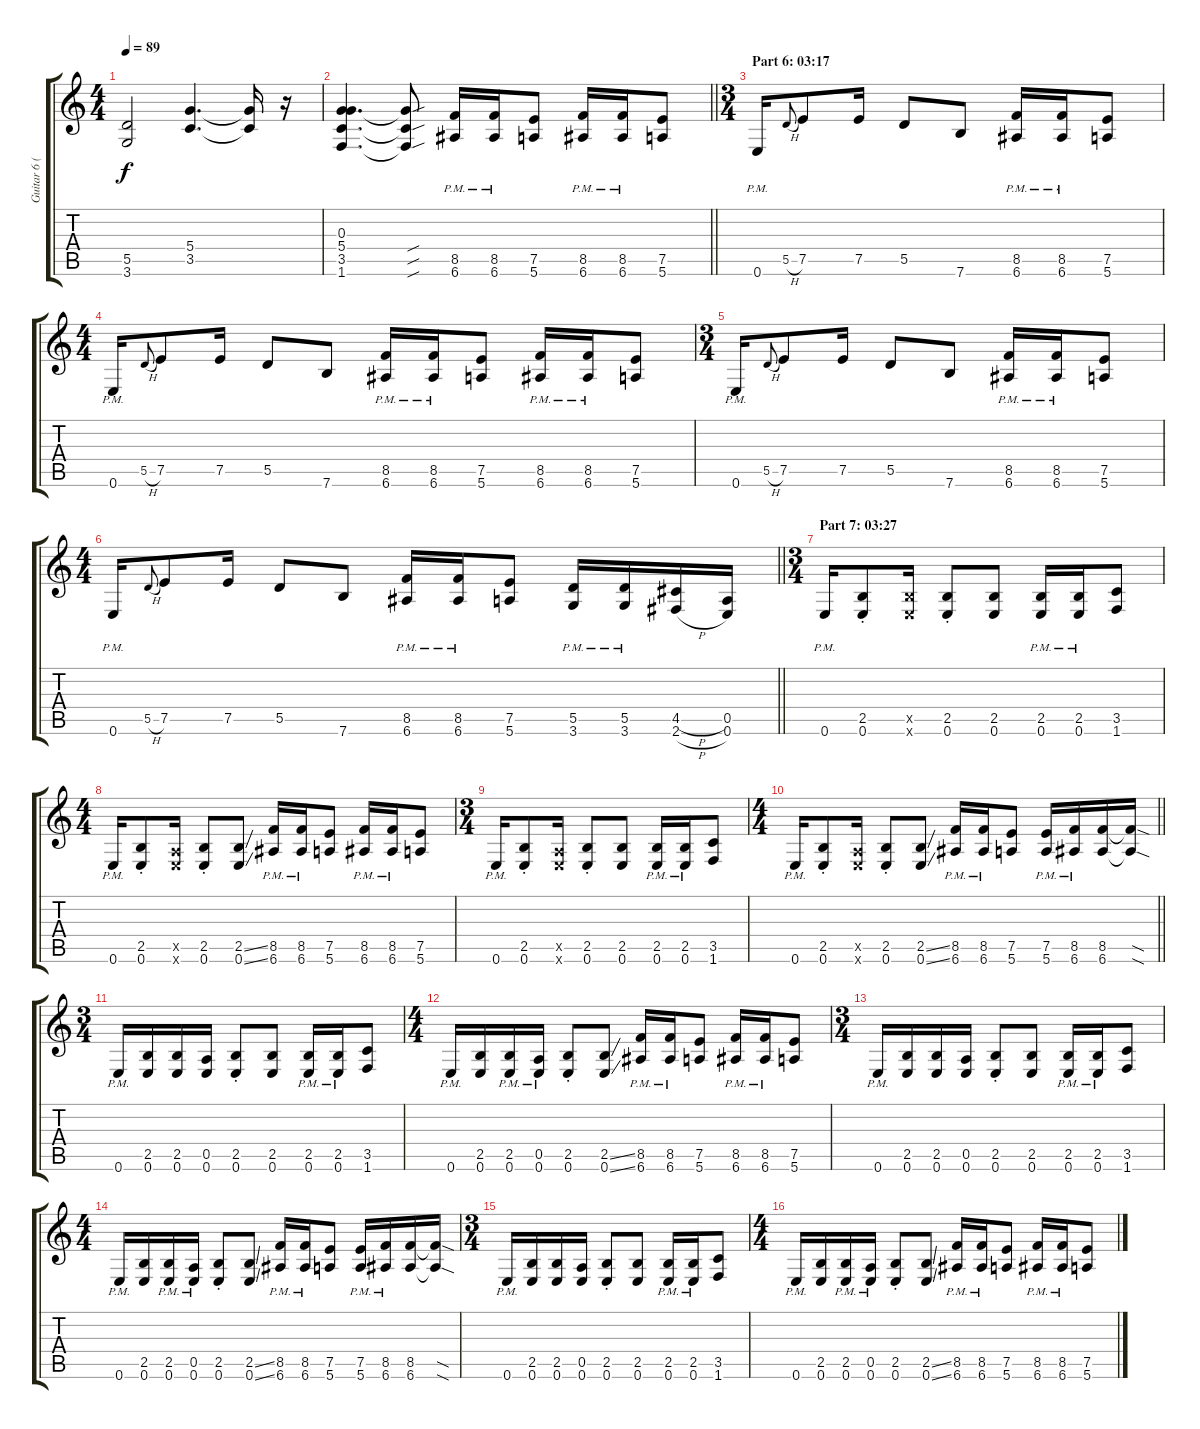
\track ("Guitar 6 (Distortion)" "Guitar 6 (") {instrument distortionguitar}
\staff {score tabs}
\tuning (E4 B3 G3 D3 A2 E2) {hide}
\ts (4 4)
\tempo 89
\clef g2
\ks c
(5.5 3.6).2{dy f} (5.4 3.5).4{d} (5.4{t} 3.5{t}).16 r.16 |
\barLineRight lightlight
(0.3 5.4 3.5 1.6).4{d} (5.4{sou t} 3.5{sou t} 1.6{sou t}).8 (8.5{pm} 6.6{pm}).16 (8.5{pm} 6.6{pm}).16 (7.5 5.6).8 (8.5{pm} 6.6{pm}).16 (8.5{pm} 6.6{pm}).16 (7.5 5.6).8 |
\ts (3 4)
\section ("" "Part 6: 03:17")
0.6{pm}.16 5.5{h}.8{gr onbeat} 7.5.8 7.5.16 5.5.8 7.6.8 (8.5{pm} 6.6{pm}).16 (8.5{pm} 6.6{pm}).16 (7.5 5.6).8 |
\ts (4 4)
0.6{pm}.16 5.5{h}.8{gr onbeat} 7.5.8 7.5.16 5.5.8 7.6.8 (8.5{pm} 6.6{pm}).16 (8.5{pm} 6.6{pm}).16 (7.5 5.6).8 (8.5{pm} 6.6{pm}).16 (8.5{pm} 6.6{pm}).16 (7.5 5.6).8 |
\ts (3 4)
0.6{pm}.16 5.5{h}.8{gr onbeat} 7.5.8 7.5.16 5.5.8 7.6.8 (8.5{pm} 6.6{pm}).16 (8.5{pm} 6.6{pm}).16 (7.5 5.6).8 |
\ts (4 4)
\barLineRight lightlight
0.6{pm}.16 5.5{h}.8{gr onbeat} 7.5.8 7.5.16 5.5.8 7.6.8 (8.5{pm} 6.6{pm}).16 (8.5{pm} 6.6{pm}).16 (7.5 5.6).8 (5.5{pm} 3.6{pm}).16 (5.5{pm} 3.6{pm}).16 (4.5{h} 2.6{h}).16 (0.5 0.6).16 |
\ts (3 4)
\section ("" "Part 7: 03:27")
0.6{pm}.16 (2.5{st} 0.6{st}).8 (2.5{x} 0.6{x}).16 (2.5{st} 0.6{st}).8 (2.5 0.6).8 (2.5{pm} 0.6{pm}).16 (2.5{pm} 0.6{pm}).16 (3.5 1.6).8 |
\ts (4 4)
0.6{pm}.16 (2.5{st} 0.6{st}).8 (0.5{x} 0.6{x}).16 (2.5{st} 0.6{st}).8 (2.5{ss} 0.6{ss}).8 (8.5{pm} 6.6{pm}).16 (8.5{pm} 6.6{pm}).16 (7.5 5.6).8 (8.5{pm} 6.6{pm}).16 (8.5{pm} 6.6{pm}).16 (7.5 5.6).8 |
\ts (3 4)
0.6{pm}.16 (2.5{st} 0.6{st}).8 (0.5{x} 0.6{x}).16 (2.5{st} 0.6{st}).8 (2.5 0.6).8 (2.5{pm} 0.6{pm}).16 (2.5{pm} 0.6{pm}).16 (3.5 1.6).8 |
\ts (4 4)
\barLineRight lightlight
0.6{pm}.16 (2.5{st} 0.6{st}).8 (0.5{x} 0.6{x}).16 (2.5{st} 0.6{st}).8 (2.5{ss} 0.6{ss}).8 (8.5{pm} 6.6{pm}).16 (8.5{pm} 6.6{pm}).16 (7.5 5.6).8 (7.5{pm} 5.6{pm}).16 (8.5{pm} 6.6{pm}).16 (8.5 6.6).16 (8.5{sod t} 6.6{sod t}).16 |
\ts (3 4)
0.6{pm}.16 (2.5 0.6).16 (2.5 0.6).16 (0.5 0.6).16 (2.5{st} 0.6{st}).8 (2.5 0.6).8 (2.5{pm} 0.6{pm}).16 (2.5{pm} 0.6{pm}).16 (3.5 1.6).8 |
\ts (4 4)
0.6{pm}.16 (2.5 0.6).16 (2.5{pm} 0.6{pm}).16 (0.5{pm} 0.6{pm}).16 (2.5{st} 0.6{st}).8 (2.5{ss} 0.6{ss}).8 (8.5{pm} 6.6{pm}).16 (8.5{pm} 6.6{pm}).16 (7.5 5.6).8 (8.5{pm} 6.6{pm}).16 (8.5{pm} 6.6{pm}).16 (7.5 5.6).8 |
\ts (3 4)
0.6{pm}.16 (2.5 0.6).16 (2.5 0.6).16 (0.5 0.6).16 (2.5{st} 0.6{st}).8 (2.5 0.6).8 (2.5{pm} 0.6{pm}).16 (2.5{pm} 0.6{pm}).16 (3.5 1.6).8 |
\ts (4 4)
0.6{pm}.16 (2.5 0.6).16 (2.5{pm} 0.6{pm}).16 (0.5{pm} 0.6{pm}).16 (2.5{st} 0.6{st}).8 (2.5{ss} 0.6{ss}).8 (8.5{pm} 6.6{pm}).16 (8.5{pm} 6.6{pm}).16 (7.5 5.6).8 (7.5{pm} 5.6{pm}).16 (8.5{pm} 6.6{pm}).16 (8.5 6.6).16 (8.5{sod t} 6.6{sod t}).16 |
\ts (3 4)
0.6{pm}.16 (2.5 0.6).16 (2.5 0.6).16 (0.5 0.6).16 (2.5{st} 0.6{st}).8 (2.5 0.6).8 (2.5{pm} 0.6{pm}).16 (2.5{pm} 0.6{pm}).16 (3.5 1.6).8 |
\ts (4 4)
0.6{pm}.16 (2.5 0.6).16 (2.5{pm} 0.6{pm}).16 (0.5{pm} 0.6{pm}).16 (2.5{st} 0.6{st}).8 (2.5{ss} 0.6{ss}).8 (8.5{pm} 6.6{pm}).16 (8.5{pm} 6.6{pm}).16 (7.5 5.6).8 (8.5{pm} 6.6{pm}).16 (8.5{pm} 6.6{pm}).16 (7.5 5.6).8
